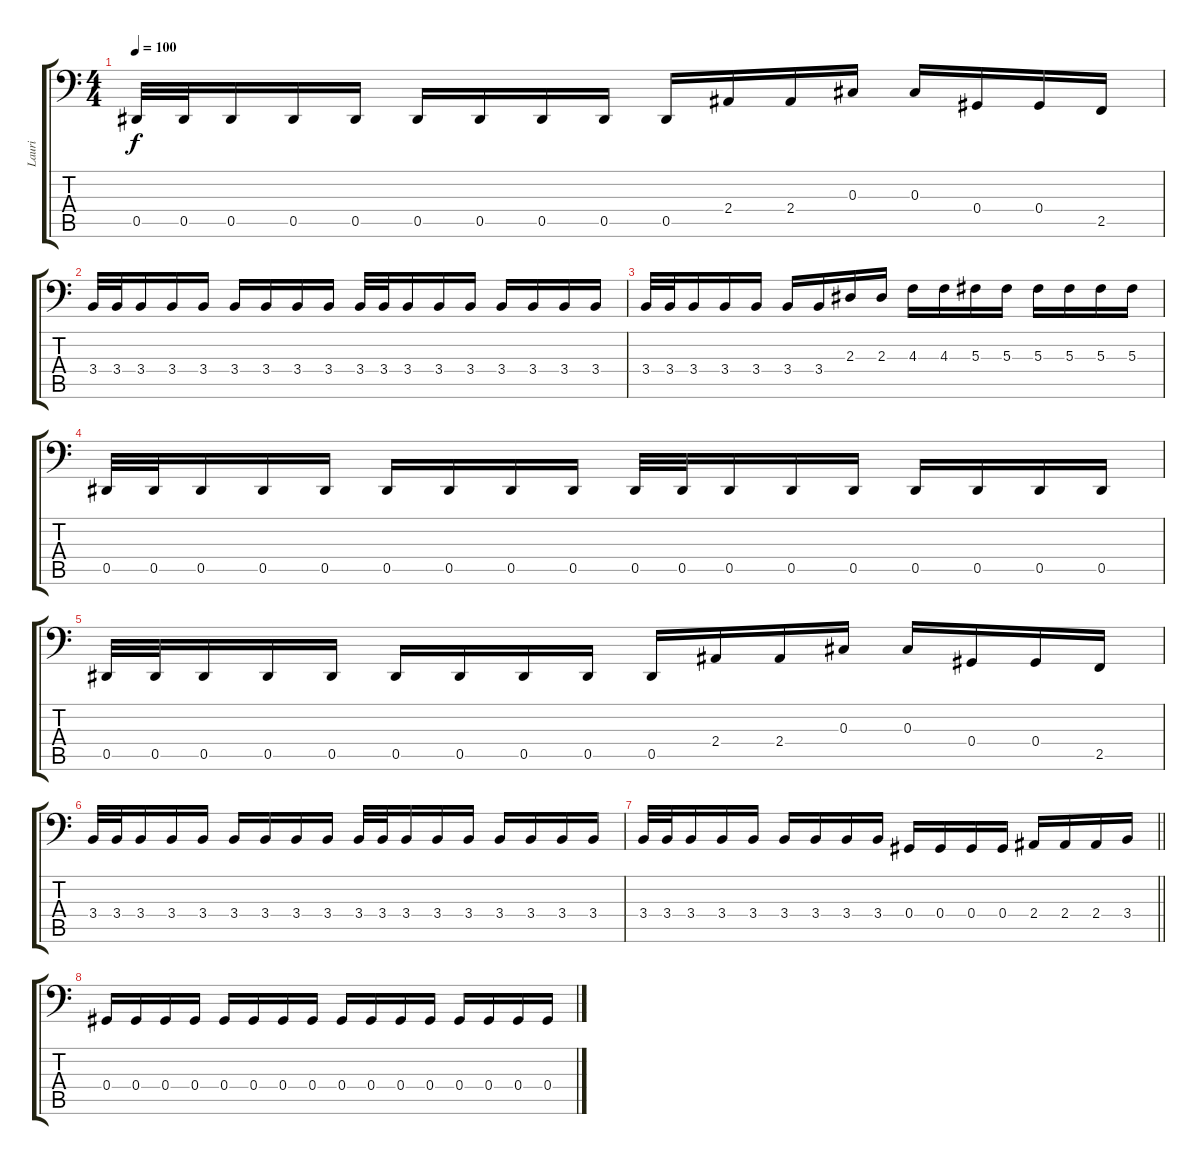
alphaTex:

\track ("Lauri" "Lauri") {instrument electricbassfinger}
\staff {score tabs}
\tuning (B2 Gb2 Db2 Ab1 Eb1 Bb0) {hide}
\ts (4 4)
\tempo 100
\clef f4
\ks c
0.5.32{dy f} 0.5.32 0.5.16 0.5.16 0.5.16 0.5.16 0.5.16 0.5.16 0.5.16 0.5.16 2.4.16 2.4.16 0.3.16 0.3.16 0.4.16 0.4.16 2.5.16 |
3.4.32 3.4.32 3.4.16 3.4.16 3.4.16 3.4.16 3.4.16 3.4.16 3.4.16 3.4.32 3.4.32 3.4.16 3.4.16 3.4.16 3.4.16 3.4.16 3.4.16 3.4.16 |
3.4.32 3.4.32 3.4.16 3.4.16 3.4.16 3.4.16 3.4.16 2.3.16 2.3.16 4.3.16 4.3.16 5.3.16 5.3.16 5.3.16 5.3.16 5.3.16 5.3.16 |
0.5.32 0.5.32 0.5.16 0.5.16 0.5.16 0.5.16 0.5.16 0.5.16 0.5.16 0.5.32 0.5.32 0.5.16 0.5.16 0.5.16 0.5.16 0.5.16 0.5.16 0.5.16 |
0.5.32 0.5.32 0.5.16 0.5.16 0.5.16 0.5.16 0.5.16 0.5.16 0.5.16 0.5.16 2.4.16 2.4.16 0.3.16 0.3.16 0.4.16 0.4.16 2.5.16 |
3.4.32 3.4.32 3.4.16 3.4.16 3.4.16 3.4.16 3.4.16 3.4.16 3.4.16 3.4.32 3.4.32 3.4.16 3.4.16 3.4.16 3.4.16 3.4.16 3.4.16 3.4.16 |
\barLineRight lightlight
3.4.32 3.4.32 3.4.16 3.4.16 3.4.16 3.4.16 3.4.16 3.4.16 3.4.16 0.4.16 0.4.16 0.4.16 0.4.16 2.4.16 2.4.16 2.4.16 3.4.16 |
0.4.16 0.4.16 0.4.16 0.4.16 0.4.16 0.4.16 0.4.16 0.4.16 0.4.16 0.4.16 0.4.16 0.4.16 0.4.16 0.4.16 0.4.16 0.4.16
